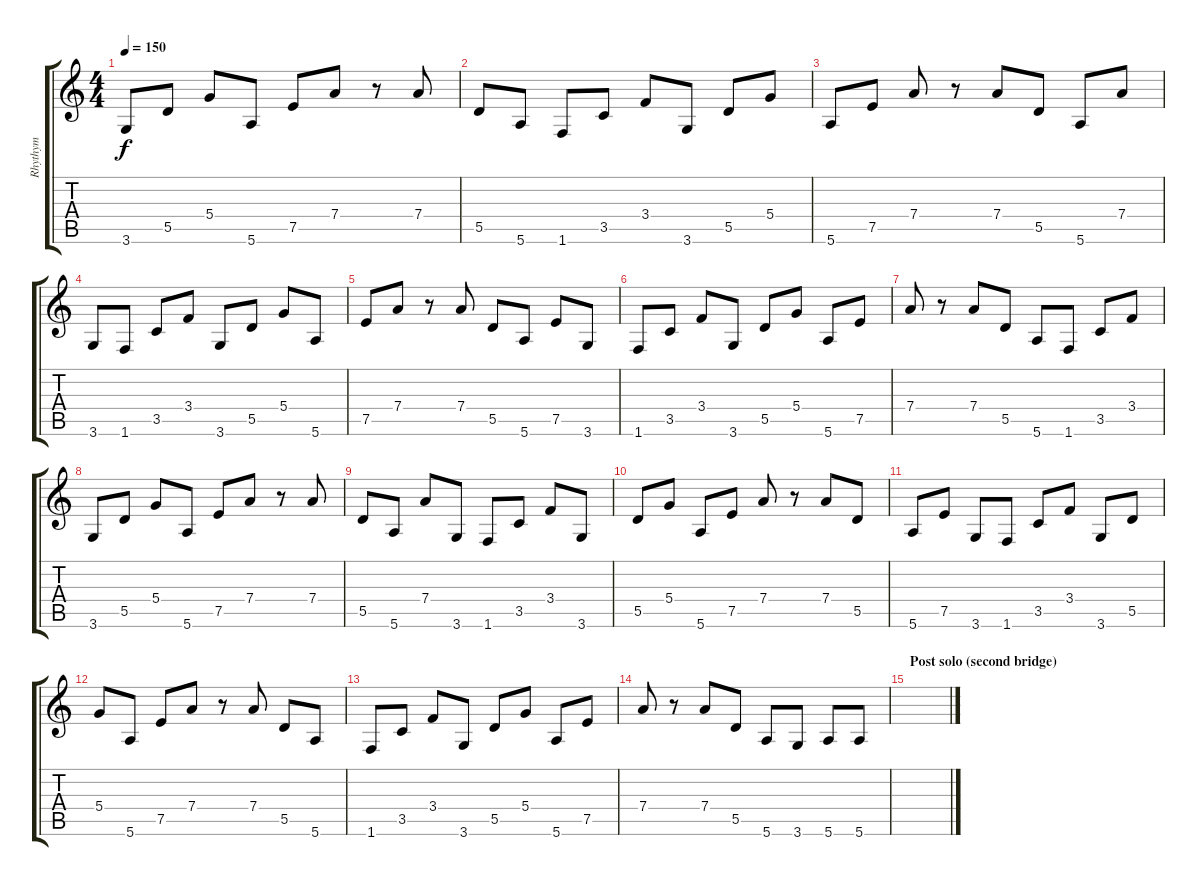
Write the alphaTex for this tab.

\track ("Rhythym" "Rhythym") {instrument distortionguitar}
\staff {score tabs}
\tuning (E4 B3 G3 D3 A2 E2) {hide}
\ts (4 4)
\tempo 150
\clef g2
\ks c
3.6.8{dy f} 5.5.8 5.4.8 5.6.8 7.5.8 7.4.8 r.8 7.4.8 |
5.5.8 5.6.8 1.6.8 3.5.8 3.4.8 3.6.8 5.5.8 5.4.8 |
5.6.8 7.5.8 7.4.8 r.8 7.4.8 5.5.8 5.6.8 7.4.8 |
3.6.8 1.6.8 3.5.8 3.4.8 3.6.8 5.5.8 5.4.8 5.6.8 |
7.5.8 7.4.8 r.8 7.4.8 5.5.8 5.6.8 7.5.8 3.6.8 |
1.6.8 3.5.8 3.4.8 3.6.8 5.5.8 5.4.8 5.6.8 7.5.8 |
7.4.8 r.8 7.4.8 5.5.8 5.6.8 1.6.8 3.5.8 3.4.8 |
3.6.8 5.5.8 5.4.8 5.6.8 7.5.8 7.4.8 r.8 7.4.8 |
5.5.8 5.6.8 7.4.8 3.6.8 1.6.8 3.5.8 3.4.8 3.6.8 |
5.5.8 5.4.8 5.6.8 7.5.8 7.4.8 r.8 7.4.8 5.5.8 |
5.6.8 7.5.8 3.6.8 1.6.8 3.5.8 3.4.8 3.6.8 5.5.8 |
5.4.8 5.6.8 7.5.8 7.4.8 r.8 7.4.8 5.5.8 5.6.8 |
1.6.8 3.5.8 3.4.8 3.6.8 5.5.8 5.4.8 5.6.8 7.5.8 |
7.4.8 r.8 7.4.8 5.5.8 5.6.8 3.6.8 5.6.8 5.6.8 |
\section ("" "Post solo (second bridge)")
